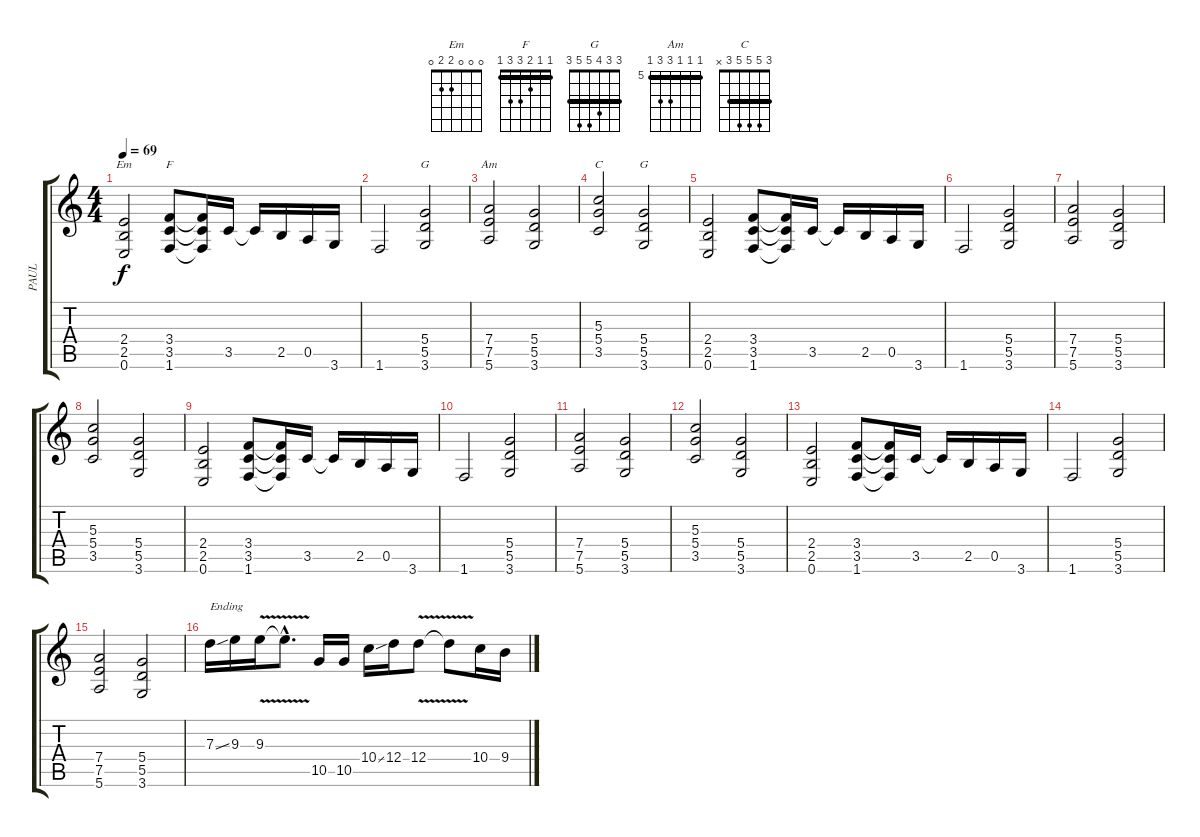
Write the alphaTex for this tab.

\track ("PAUL" "PAUL") {instrument distortionguitar}
\staff {score tabs}
\tuning (E4 B3 G3 D3 A2 E2) {hide}
\chord ("Em" 0 0 0 2 2 0)
\chord ("F" 1 1 2 3 3 1) {barre 1}
\chord ("G" 3 3 4 5 5 3)
\chord ("Am" 5 5 5 7 7 5) {firstfret 5 barre 5}
\chord ("C" 3 5 5 5 3 x) {barre 3}
\chord ("G" 3 3 4 5 5 3) {barre 3}
\ts (4 4)
\tempo 69
\clef g2
\ks c
(2.4 2.5 0.6).2{ch "Em" dy f} (3.4 3.5 1.6).8{ch "F"} (3.4{t} 3.5{t} 1.6{t}).16 3.5.16 3.5{t}.16 2.5.16 0.5.16 3.6.16 |
1.6.2 (5.4 5.5 3.6).2{ch "G"} |
(7.4 7.5 5.6).2{ch "Am"} (5.4 5.5 3.6).2 |
(5.3 5.4 3.5).2{ch "C"} (5.4 5.5 3.6).2{ch "G"} |
(2.4 2.5 0.6).2 (3.4 3.5 1.6).8 (3.4{t} 3.5{t} 1.6{t}).16 3.5.16 3.5{t}.16 2.5.16 0.5.16 3.6.16 |
1.6.2 (5.4 5.5 3.6).2 |
(7.4 7.5 5.6).2 (5.4 5.5 3.6).2 |
(5.3 5.4 3.5).2 (5.4 5.5 3.6).2 |
(2.4 2.5 0.6).2 (3.4 3.5 1.6).8 (3.4{t} 3.5{t} 1.6{t}).16 3.5.16 3.5{t}.16 2.5.16 0.5.16 3.6.16 |
1.6.2 (5.4 5.5 3.6).2 |
(7.4 7.5 5.6).2 (5.4 5.5 3.6).2 |
(5.3 5.4 3.5).2 (5.4 5.5 3.6).2 |
(2.4 2.5 0.6).2 (3.4 3.5 1.6).8 (3.4{t} 3.5{t} 1.6{t}).16 3.5.16 3.5{t}.16 2.5.16 0.5.16 3.6.16 |
1.6.2 (5.4 5.5 3.6).2 |
(7.4 7.5 5.6).2 (5.4 5.5 3.6).2 |
7.3{ss}.16{txt "Ending" volume 16} 9.3.16 9.3{v}.16 9.3{hac t}.8{d} 10.5.16 10.5.16 10.4{ss}.16 12.4.16 12.4{v}.8 12.4{t}.8 10.4.16 9.4.16
